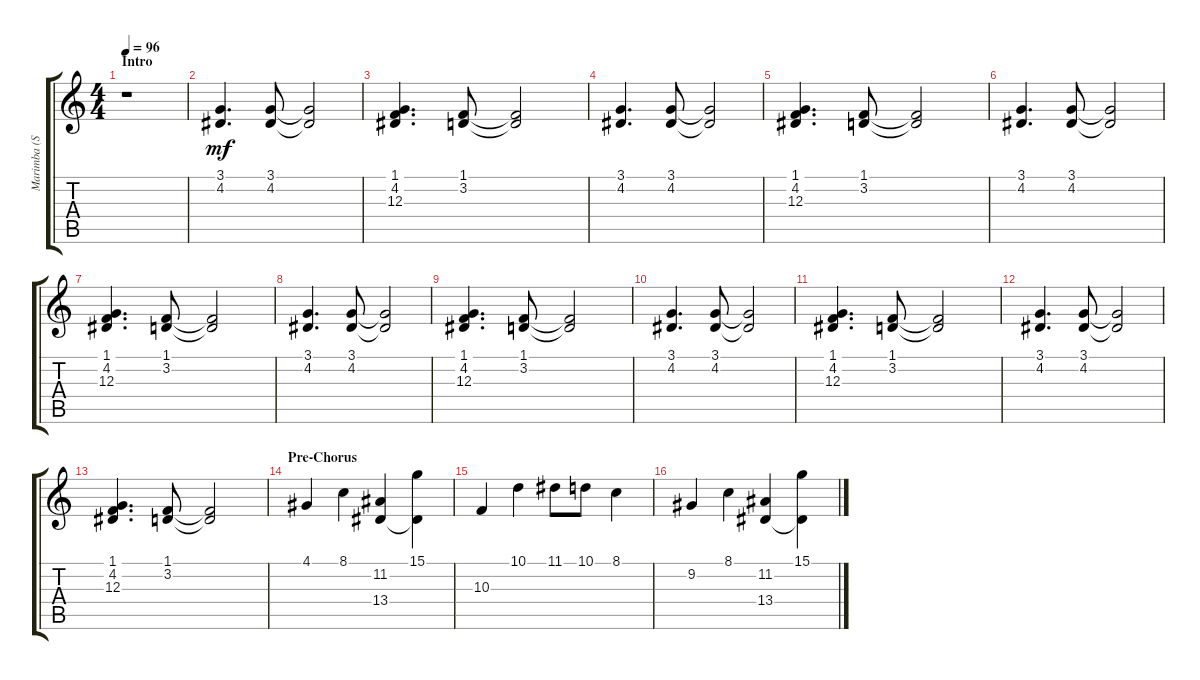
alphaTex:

\track ("Marimba (Staff 1)" "Marimba (S") {instrument marimba}
\staff {score tabs}
\tuning (E4 B3 G3 D3 A2 E2) {hide}
\ts (4 4)
\section ("" "Intro")
\tempo 96
\clef g2
\ks aminor
r.1{dy mf instrument marimba} |
(3.1 4.2).4{d} (3.1 4.2).8 (3.1{t} 4.2{t}).2 |
(1.1 4.2 12.3).4{d} (1.1 3.2).8 (1.1{t} 3.2{t}).2 |
(3.1 4.2).4{d} (3.1 4.2).8 (3.1{t} 4.2{t}).2 |
(1.1 4.2 12.3).4{d} (1.1 3.2).8 (1.1{t} 3.2{t}).2 |
(3.1 4.2).4{d} (3.1 4.2).8 (3.1{t} 4.2{t}).2 |
(1.1 4.2 12.3).4{d} (1.1 3.2).8 (1.1{t} 3.2{t}).2 |
(3.1 4.2).4{d} (3.1 4.2).8 (3.1{t} 4.2{t}).2 |
(1.1 4.2 12.3).4{d} (1.1 3.2).8 (1.1{t} 3.2{t}).2 |
(3.1 4.2).4{d} (3.1 4.2).8 (3.1{t} 4.2{t}).2 |
(1.1 4.2 12.3).4{d} (1.1 3.2).8 (1.1{t} 3.2{t}).2 |
(3.1 4.2).4{d} (3.1 4.2).8 (3.1{t} 4.2{t}).2 |
(1.1 4.2 12.3).4{d} (1.1 3.2).8 (1.1{t} 3.2{t}).2 |
\section ("" "Pre-Chorus")
4.1.4 8.1.4 (11.2 13.4).4 (15.1 13.4{t}).4 |
10.3.4 10.1.4 11.1.8 10.1.8 8.1.4 |
9.2.4 8.1.4 (11.2 13.4).4 (15.1 13.4{t}).4
